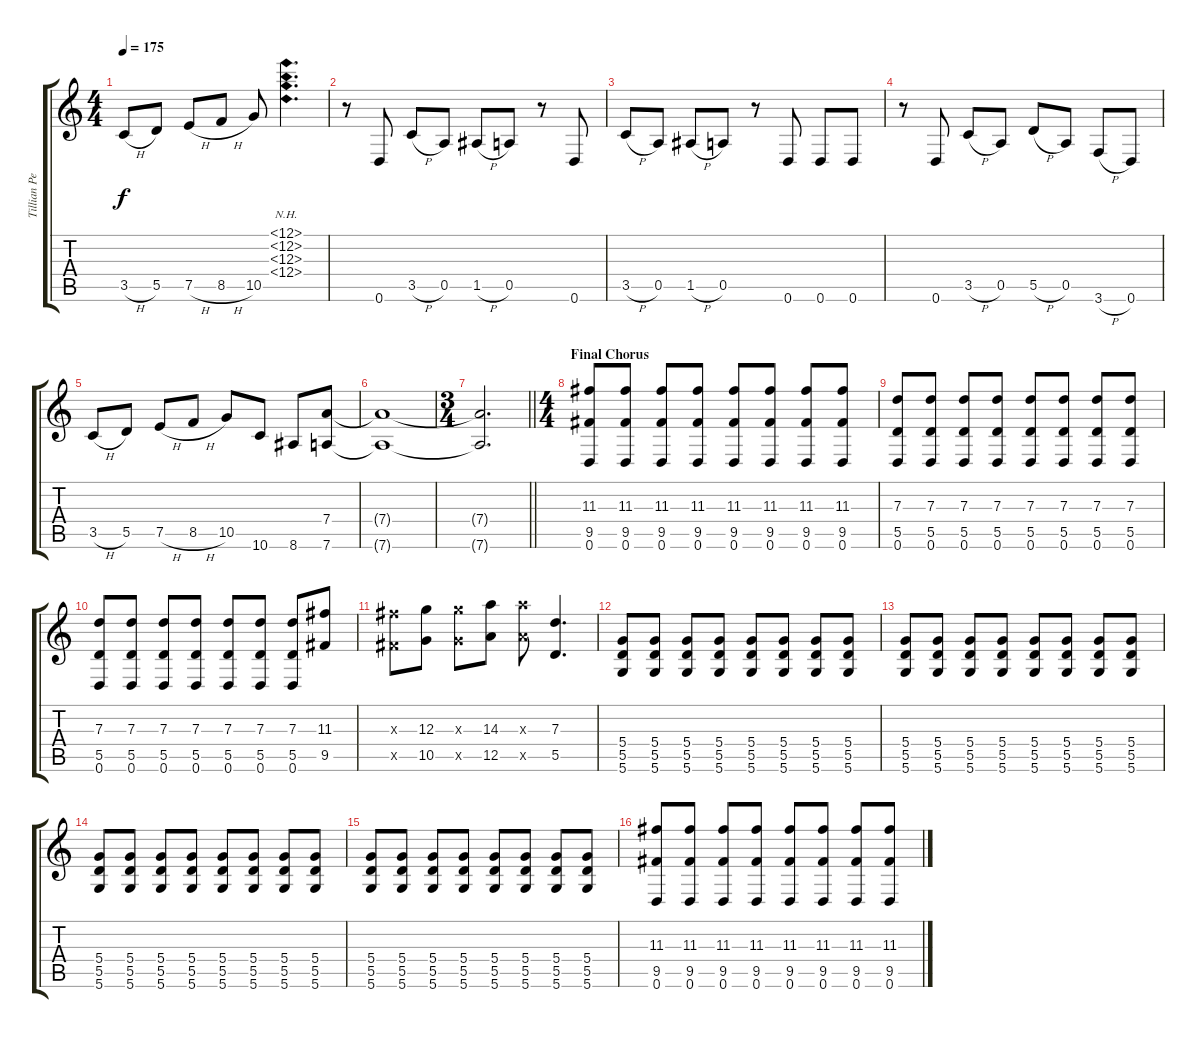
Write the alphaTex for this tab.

\track ("Tillian Pearson - Guitar" "Tillian Pe") {instrument overdrivenguitar}
\staff {score tabs}
\tuning (E4 B3 G3 D3 A2 D2) {hide}
\ts (4 4)
\tempo 175
\clef g2
\ks c
3.5{h}.8{dy f} 5.5.8 7.5{h}.8 8.5{h}.8 10.5.8 (12.1{nh} 12.2{nh} 12.3{nh} 12.4{nh}).4{d} |
r.8 0.6.8 3.5{h}.8 0.5.8 1.5{h}.8 0.5.8 r.8 0.6.8 |
3.5{h}.8 0.5.8 1.5{h}.8 0.5.8 r.8 0.6.8 0.6.8 0.6.8 |
r.8 0.6.8 3.5{h}.8 0.5.8 5.5{h}.8 0.5.8 3.6{h}.8 0.6.8 |
3.5{h}.8 5.5.8 7.5{h}.8 8.5{h}.8 10.5.8 10.6.8 8.6.8 (7.4 7.6).8 |
(7.4{t} 7.6{t}).1 |
\ts (3 4)
\barLineRight lightlight
(7.4{t} 7.6{t}).2{d} |
\ts (4 4)
\section ("" "Final Chorus")
(11.3 9.5 0.6).8 (11.3 9.5 0.6).8 (11.3 9.5 0.6).8 (11.3 9.5 0.6).8 (11.3 9.5 0.6).8 (11.3 9.5 0.6).8 (11.3 9.5 0.6).8 (11.3 9.5 0.6).8 |
(7.3 5.5 0.6).8 (7.3 5.5 0.6).8 (7.3 5.5 0.6).8 (7.3 5.5 0.6).8 (7.3 5.5 0.6).8 (7.3 5.5 0.6).8 (7.3 5.5 0.6).8 (7.3 5.5 0.6).8 |
(7.3 5.5 0.6).8 (7.3 5.5 0.6).8 (7.3 5.5 0.6).8 (7.3 5.5 0.6).8 (7.3 5.5 0.6).8 (7.3 5.5 0.6).8 (7.3 5.5 0.6).8 (11.3 9.5).8 |
(11.3{x} 9.5{x}).8 (12.3 10.5).8 (12.3{x} 10.5{x}).8 (14.3 12.5).8 (14.3{x} 12.5{x}).8 (7.3 5.5).4{d} |
(5.4 5.5 5.6).8 (5.4 5.5 5.6).8 (5.4 5.5 5.6).8 (5.4 5.5 5.6).8 (5.4 5.5 5.6).8 (5.4 5.5 5.6).8 (5.4 5.5 5.6).8 (5.4 5.5 5.6).8 |
(5.4 5.5 5.6).8 (5.4 5.5 5.6).8 (5.4 5.5 5.6).8 (5.4 5.5 5.6).8 (5.4 5.5 5.6).8 (5.4 5.5 5.6).8 (5.4 5.5 5.6).8 (5.4 5.5 5.6).8 |
(5.4 5.5 5.6).8 (5.4 5.5 5.6).8 (5.4 5.5 5.6).8 (5.4 5.5 5.6).8 (5.4 5.5 5.6).8 (5.4 5.5 5.6).8 (5.4 5.5 5.6).8 (5.4 5.5 5.6).8 |
(5.4 5.5 5.6).8 (5.4 5.5 5.6).8 (5.4 5.5 5.6).8 (5.4 5.5 5.6).8 (5.4 5.5 5.6).8 (5.4 5.5 5.6).8 (5.4 5.5 5.6).8 (5.4 5.5 5.6).8 |
(11.3 9.5 0.6).8 (11.3 9.5 0.6).8 (11.3 9.5 0.6).8 (11.3 9.5 0.6).8 (11.3 9.5 0.6).8 (11.3 9.5 0.6).8 (11.3 9.5 0.6).8 (11.3 9.5 0.6).8
